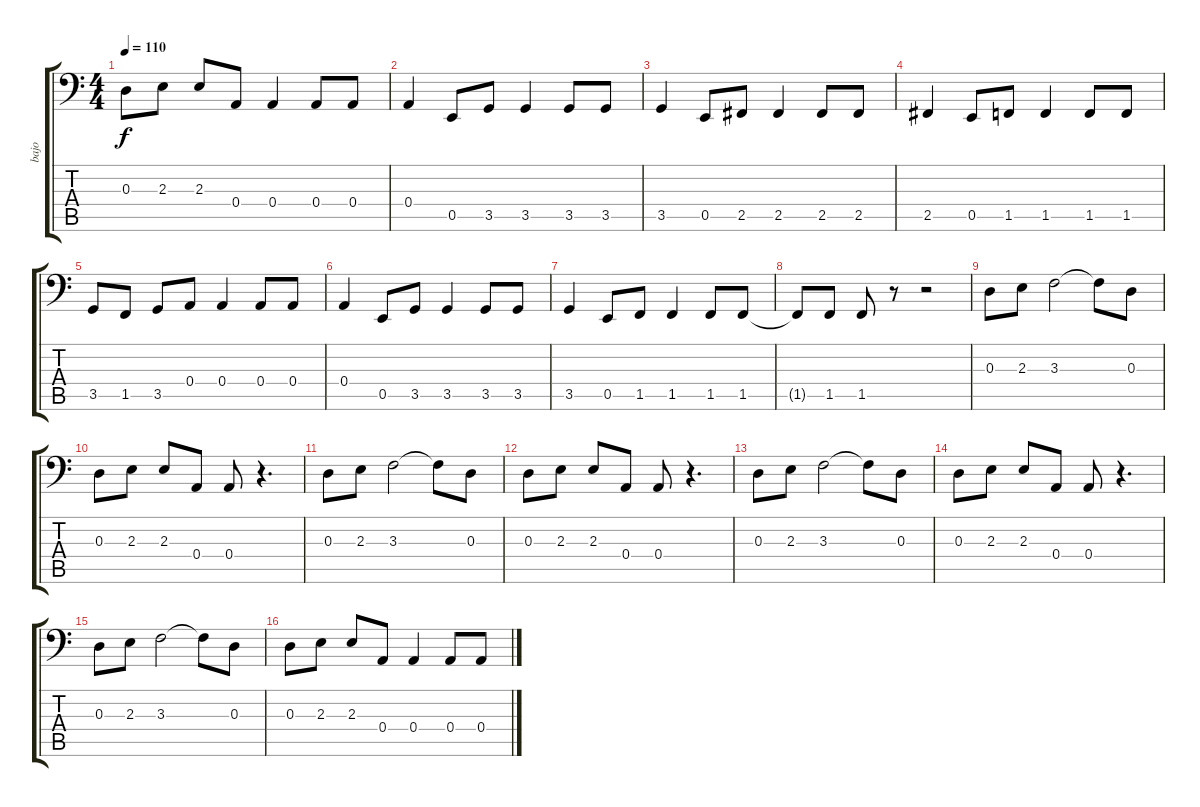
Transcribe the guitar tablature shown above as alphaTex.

\track ("bajo" "bajo") {instrument electricbassfinger}
\staff {score tabs}
\tuning (C3 G2 D2 A1 E1 B0) {hide}
\ts (4 4)
\tempo 110
\clef f4
\ks c
0.3.8{dy f} 2.3.8 2.3.8 0.4.8 0.4.4 0.4.8 0.4.8 |
0.4.4 0.5.8 3.5.8 3.5.4 3.5.8 3.5.8 |
3.5.4 0.5.8 2.5.8 2.5.4 2.5.8 2.5.8 |
2.5.4 0.5.8 1.5.8 1.5.4 1.5.8 1.5.8 |
3.5.8 1.5.8 3.5.8 0.4.8 0.4.4 0.4.8 0.4.8 |
0.4.4 0.5.8 3.5.8 3.5.4 3.5.8 3.5.8 |
3.5.4 0.5.8 1.5.8 1.5.4 1.5.8 1.5.8 |
1.5{t}.8 1.5.8 1.5.8 r.8 r.2 |
0.3.8 2.3.8 3.3.2 3.3{t}.8 0.3.8 |
0.3.8 2.3.8 2.3.8 0.4.8 0.4.8 r.4{d} |
0.3.8 2.3.8 3.3.2 3.3{t}.8 0.3.8 |
0.3.8 2.3.8 2.3.8 0.4.8 0.4.8 r.4{d} |
0.3.8 2.3.8 3.3.2 3.3{t}.8 0.3.8 |
0.3.8 2.3.8 2.3.8 0.4.8 0.4.8 r.4{d} |
0.3.8 2.3.8 3.3.2 3.3{t}.8 0.3.8 |
0.3.8 2.3.8 2.3.8 0.4.8 0.4.4 0.4.8 0.4.8
